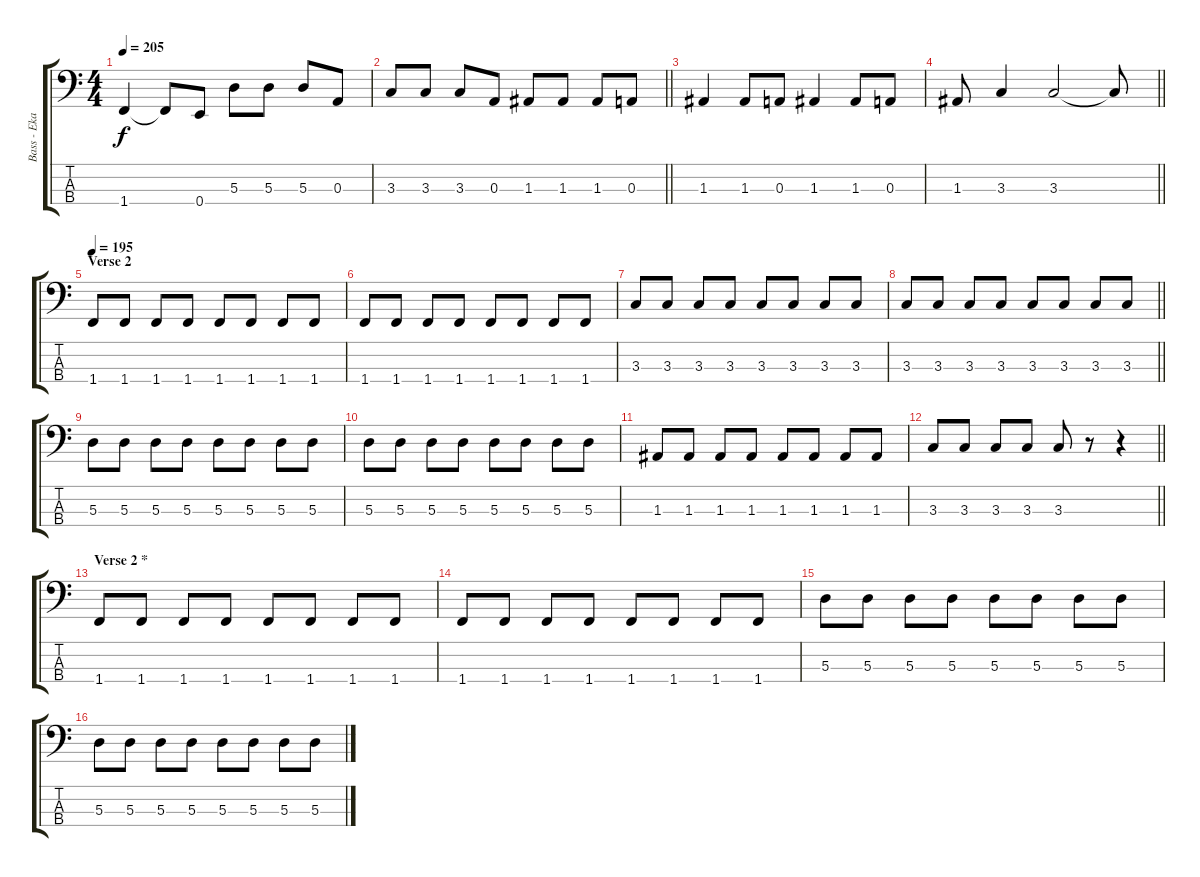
\track ("Bass - Eka Rock" "Bass - Eka") {instrument electricbasspick}
\staff {score tabs}
\tuning (G2 D2 A1 E1) {hide}
\ts (4 4)
\tempo 205
\clef f4
\ks c
1.4{t}.4{dy f} 1.4{t}.8 0.4.8 5.3.8 5.3.8 5.3.8 0.3.8 |
\barLineRight lightlight
3.3.8 3.3.8 3.3.8 0.3.8 1.3.8 1.3.8 1.3.8 0.3.8 |
1.3.4 1.3.8 0.3.8 1.3.4 1.3.8 0.3.8 |
\barLineRight lightlight
1.3.8 3.3.4 3.3.2 3.3{t}.8 |
\section ("" "Verse 2")
\tempo 195
1.4.8 1.4.8 1.4.8 1.4.8 1.4.8 1.4.8 1.4.8 1.4.8 |
1.4.8 1.4.8 1.4.8 1.4.8 1.4.8 1.4.8 1.4.8 1.4.8 |
3.3.8 3.3.8 3.3.8 3.3.8 3.3.8 3.3.8 3.3.8 3.3.8 |
\barLineRight lightlight
3.3.8 3.3.8 3.3.8 3.3.8 3.3.8 3.3.8 3.3.8 3.3.8 |
5.3.8 5.3.8 5.3.8 5.3.8 5.3.8 5.3.8 5.3.8 5.3.8 |
5.3.8 5.3.8 5.3.8 5.3.8 5.3.8 5.3.8 5.3.8 5.3.8 |
1.3.8 1.3.8 1.3.8 1.3.8 1.3.8 1.3.8 1.3.8 1.3.8 |
\barLineRight lightlight
3.3.8 3.3.8 3.3.8 3.3.8 3.3.8 r.8 r.4 |
\section ("" "Verse 2 *")
1.4.8 1.4.8 1.4.8 1.4.8 1.4.8 1.4.8 1.4.8 1.4.8 |
1.4.8 1.4.8 1.4.8 1.4.8 1.4.8 1.4.8 1.4.8 1.4.8 |
5.3.8 5.3.8 5.3.8 5.3.8 5.3.8 5.3.8 5.3.8 5.3.8 |
5.3.8 5.3.8 5.3.8 5.3.8 5.3.8 5.3.8 5.3.8 5.3.8
